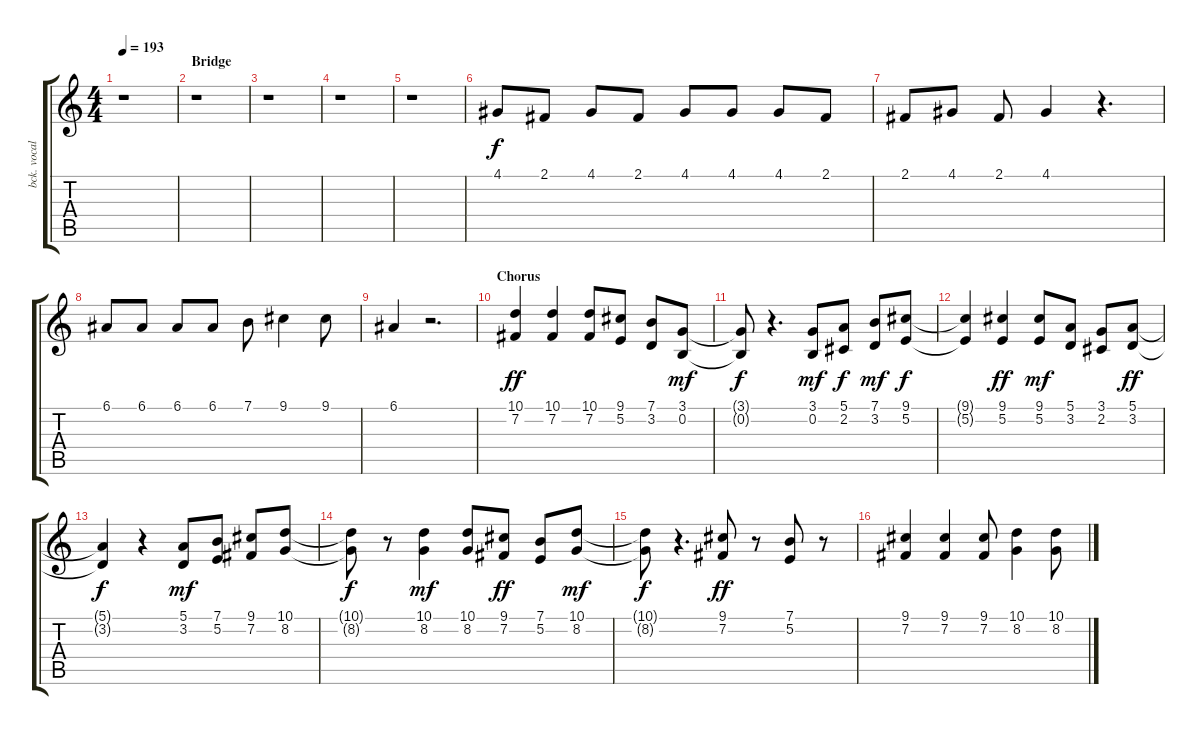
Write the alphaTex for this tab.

\track ("bck. vocal" "bck. vocal") {instrument choiraahs}
\staff {score tabs}
\tuning (E4 B3 G3 D3 A2 E2) {hide}
\ts (4 4)
\tempo 193
\clef g2
\ks c
r.1{dy f} |
\section ("" "Bridge")
r.1 |
r.1 |
r.1 |
r.1 |
4.1.8 2.1.8 4.1.8 2.1.8 4.1.8 4.1.8 4.1.8 2.1.8 |
2.1.8 4.1.8 2.1.8 4.1.4 r.4{d} |
6.1.8 6.1.8 6.1.8 6.1.8 7.1.8 9.1.4 9.1.8 |
6.1.4 r.2{d} |
\section ("" "Chorus")
(10.1 7.2).4{dy ff} (10.1 7.2).4 (10.1 7.2).8 (9.1 5.2).8 (7.1 3.2).8 (3.1 0.2).8{dy mf} |
(3.1{t} 0.2{t}).8{dy f} r.4{d} (3.1 0.2).8{dy mf} (5.1 2.2).8{dy f} (7.1 3.2).8{dy mf} (9.1 5.2).8{dy f} |
(9.1{t} 5.2{t}).4 (9.1 5.2).4{dy ff} (9.1 5.2).8{dy mf} (5.1 3.2).8 (3.1 2.2).8 (5.1 3.2).8{dy ff} |
(5.1{t} 3.2{t}).4{dy f} r.4 (5.1 3.2).8{dy mf} (7.1 5.2).8 (9.1 7.2).8 (10.1 8.2).8 |
(10.1{t} 8.2{t}).8{dy f} r.8 (10.1 8.2).4{dy mf} (10.1 8.2).8 (9.1 7.2).8{dy ff} (7.1 5.2).8 (10.1 8.2).8{dy mf} |
(10.1{t} 8.2{t}).8{dy f} r.4{d} (9.1 7.2).8{dy ff} r.8 (7.1 5.2).8 r.8 |
(9.1 7.2).4 (9.1 7.2).4 (9.1 7.2).8 (10.1 8.2).4 (10.1 8.2).8
